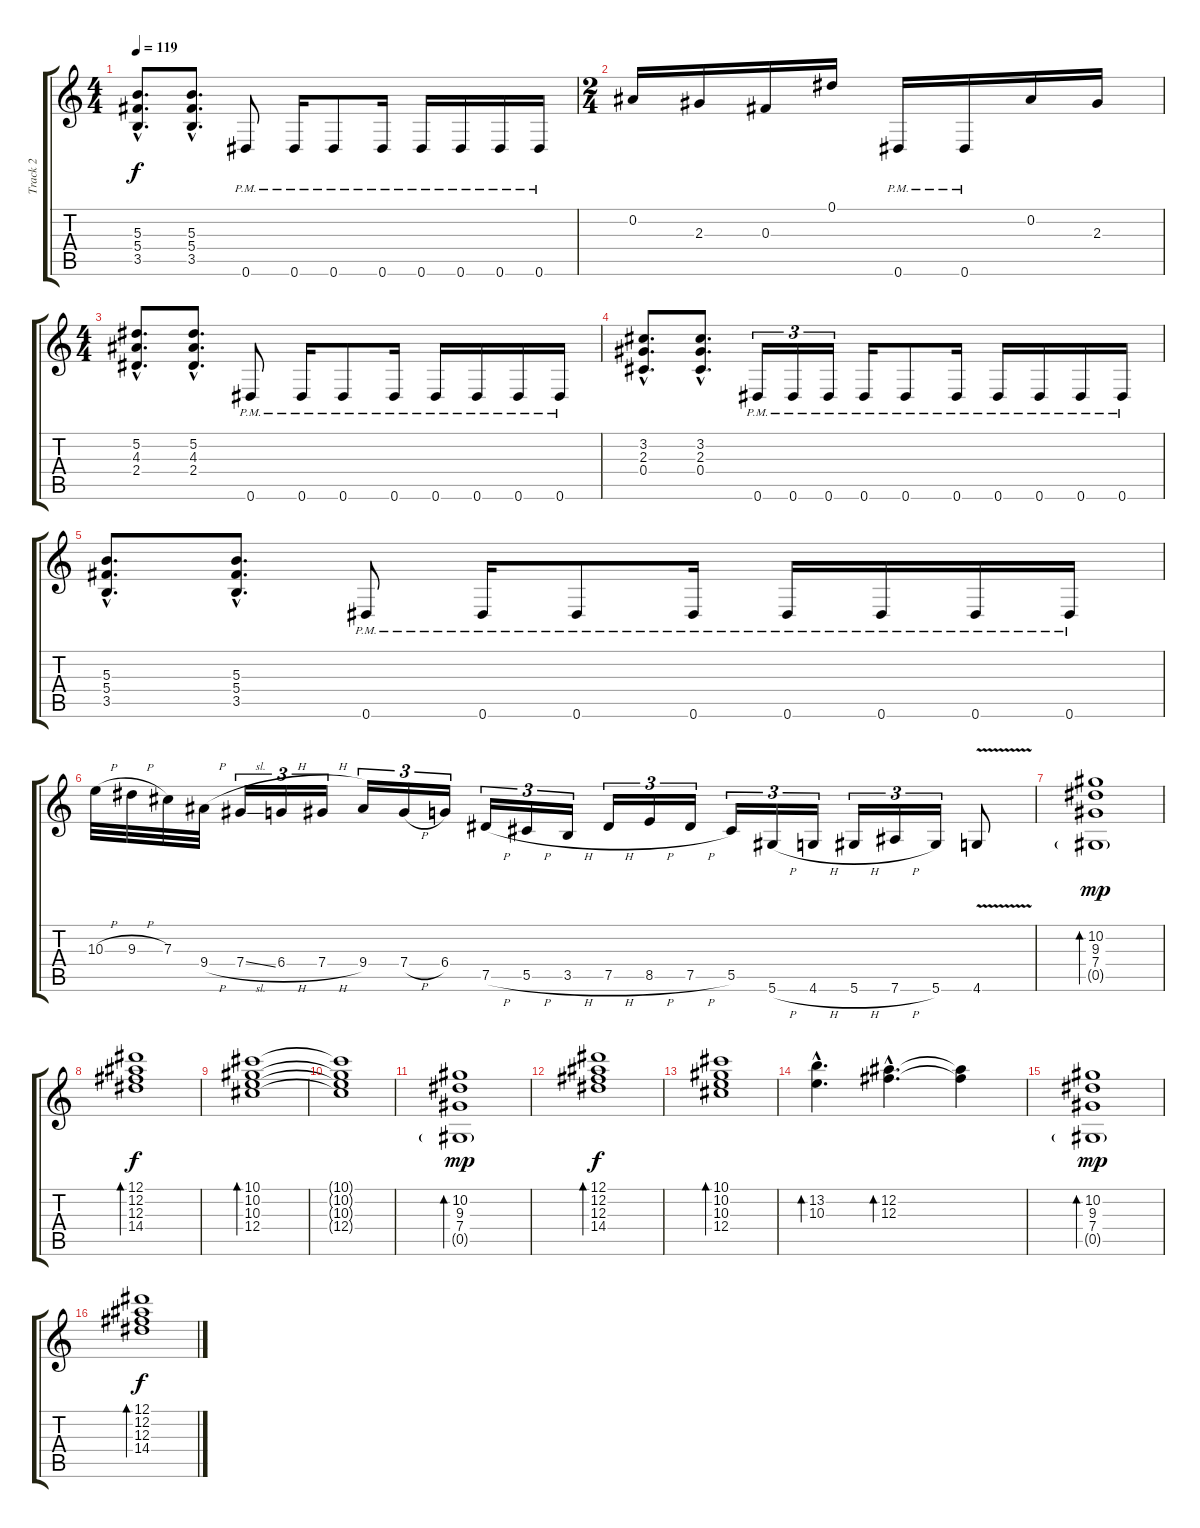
\track ("Track 2" "Track 2") {instrument overdrivenguitar}
\staff {score tabs}
\tuning (Eb4 Bb3 Gb3 Db3 Ab2 Eb2) {hide}
\ts (4 4)
\tempo 119
\clef g2
\ks c
(5.3{hac} 5.4{hac} 3.5{hac}).8{d dy f} (5.3{hac} 5.4{hac} 3.5{hac}).8{d} 0.6{pm}.8 0.6{pm}.16 0.6{pm}.8 0.6{pm}.16 0.6{pm}.16 0.6{pm}.16 0.6{pm}.16 0.6{pm}.16 |
\ts (2 4)
0.2.16 2.3.16 0.3.16 0.1.16 0.6{pm}.16 0.6{pm}.16 0.2.16 2.3.16 |
\ts (4 4)
(5.2{hac} 4.3{hac} 2.4{hac}).8{d} (5.2{hac} 4.3{hac} 2.4{hac}).8{d} 0.6{pm}.8 0.6{pm}.16 0.6{pm}.8 0.6{pm}.16 0.6{pm}.16 0.6{pm}.16 0.6{pm}.16 0.6{pm}.16 |
(3.2{hac} 2.3{hac} 0.4{hac}).8{d} (3.2{hac} 2.3{hac} 0.4{hac}).8{d} 0.6{pm}.16{tu (3 2)} 0.6{pm}.16{tu (3 2)} 0.6{pm}.16{tu (3 2)} 0.6{pm}.16 0.6{pm}.8 0.6{pm}.16 0.6{pm}.16 0.6{pm}.16 0.6{pm}.16 0.6{pm}.16 |
(5.3{hac} 5.4{hac} 3.5{hac}).8{d} (5.3{hac} 5.4{hac} 3.5{hac}).8{d} 0.6{pm}.8 0.6{pm}.16 0.6{pm}.8 0.6{pm}.16 0.6{pm}.16 0.6{pm}.16 0.6{pm}.16 0.6{pm}.16 |
10.3{h}.32 9.3{h}.32 7.3.32 9.4{h}.32 7.4{sl}.16{tu (3 2)} 6.4{h}.16{tu (3 2)} 7.4{h}.16{tu (3 2)} 9.4.16{tu (3 2)} 7.4{h}.16{tu (3 2)} 6.4.16{tu (3 2)} 7.5{h}.16{tu (3 2)} 5.5{h}.16{tu (3 2)} 3.5{h}.16{tu (3 2)} 7.5{h}.16{tu (3 2)} 8.5{h}.16{tu (3 2)} 7.5{h}.16{tu (3 2)} 5.5.16{tu (3 2)} 5.6{h}.16{tu (3 2)} 4.6{h}.16{tu (3 2)} 5.6{h}.16{tu (3 2)} 7.6{h}.16{tu (3 2)} 5.6.16{tu (3 2)} 4.6{v}.8 |
(10.2 9.3 7.4 0.5{g}).1{bd 240 dy mp} |
(12.1 12.2 12.3 14.4).1{bd 240 dy f} |
(10.1 10.2 10.3 12.4).1{bd 240} |
(10.1{t} 10.2{t} 10.3{t} 12.4{t}).1 |
(10.2 9.3 7.4 0.5{g}).1{bd 240 dy mp} |
(12.1 12.2 12.3 14.4).1{bd 240 dy f} |
(10.1 10.2 10.3 12.4).1{bd 240} |
(13.2{hac} 10.3{hac}).4{d bd 240} (12.2{hac} 12.3{hac}).4{d bd 240} (12.2{t} 12.3{t}).4 |
(10.2 9.3 7.4 0.5{g}).1{bd 240 dy mp} |
(12.1 12.2 12.3 14.4).1{bd 240 dy f}
